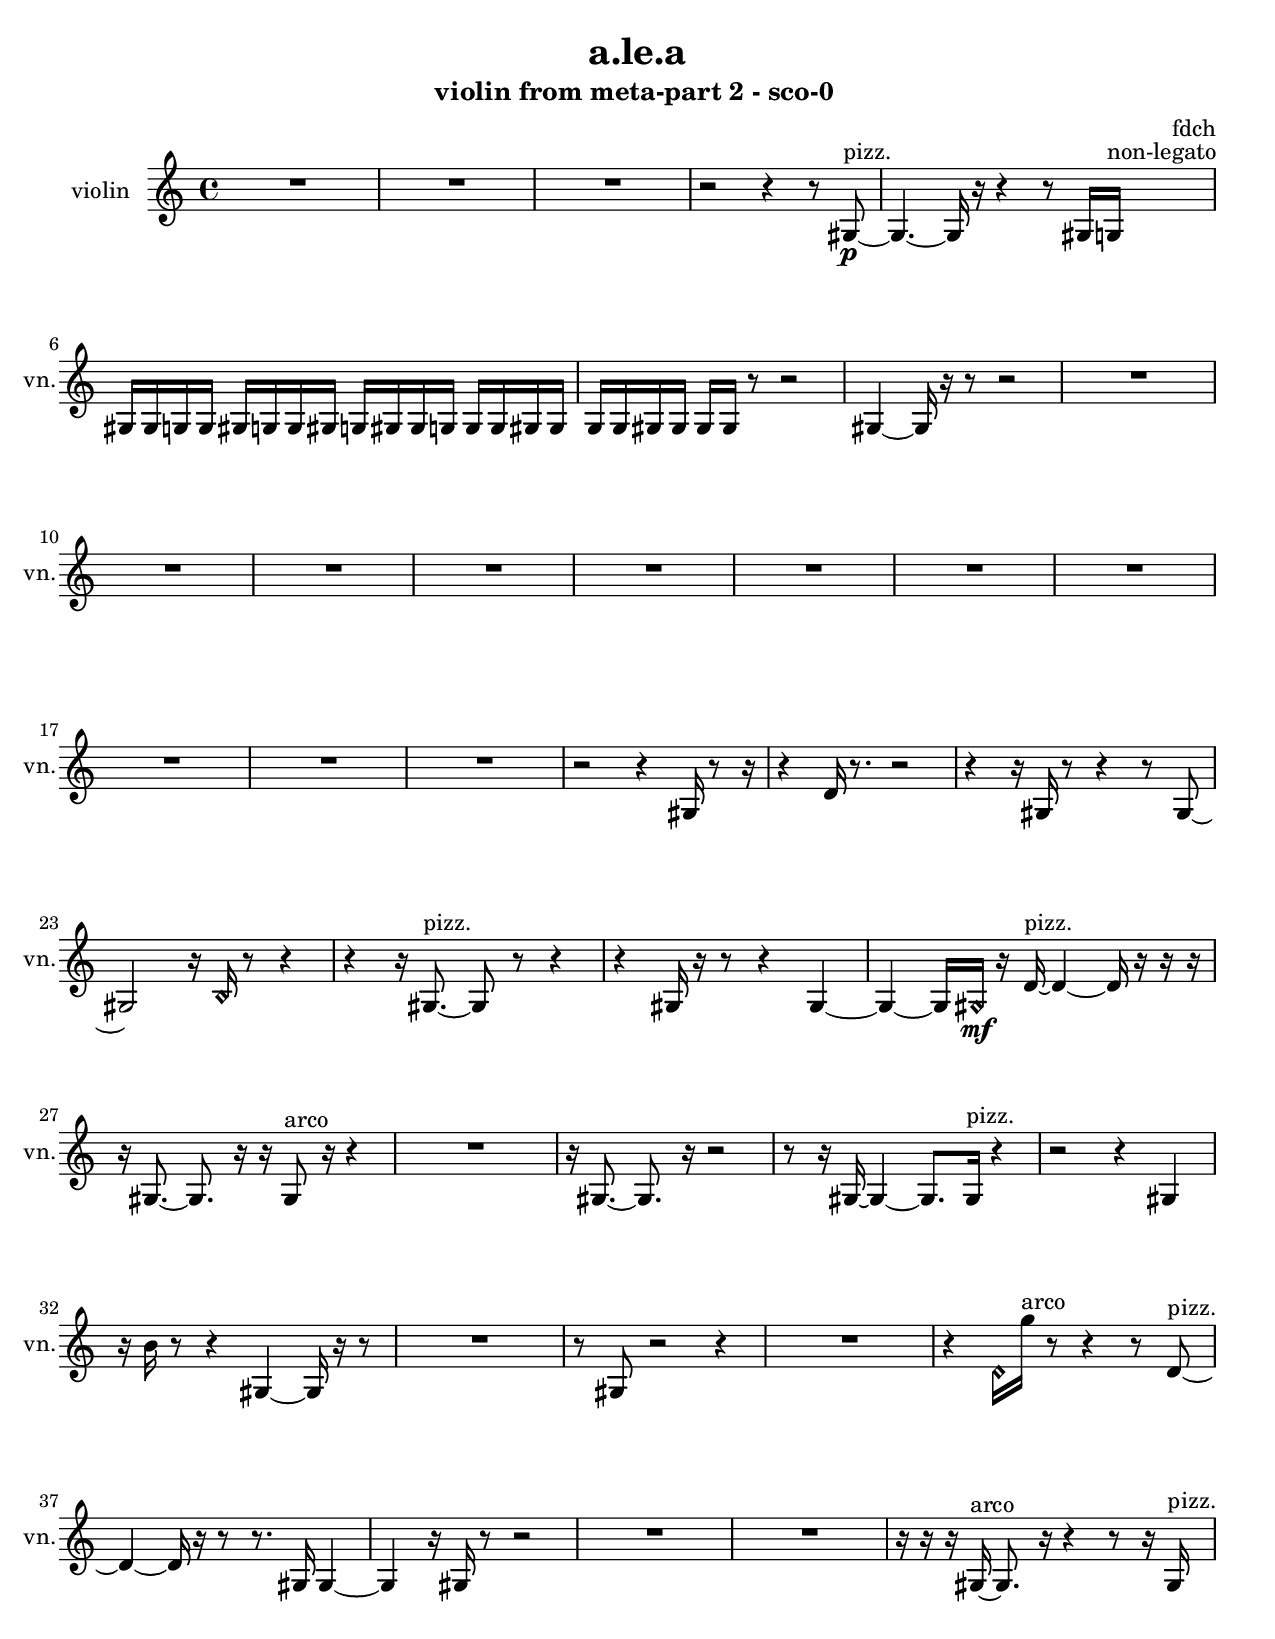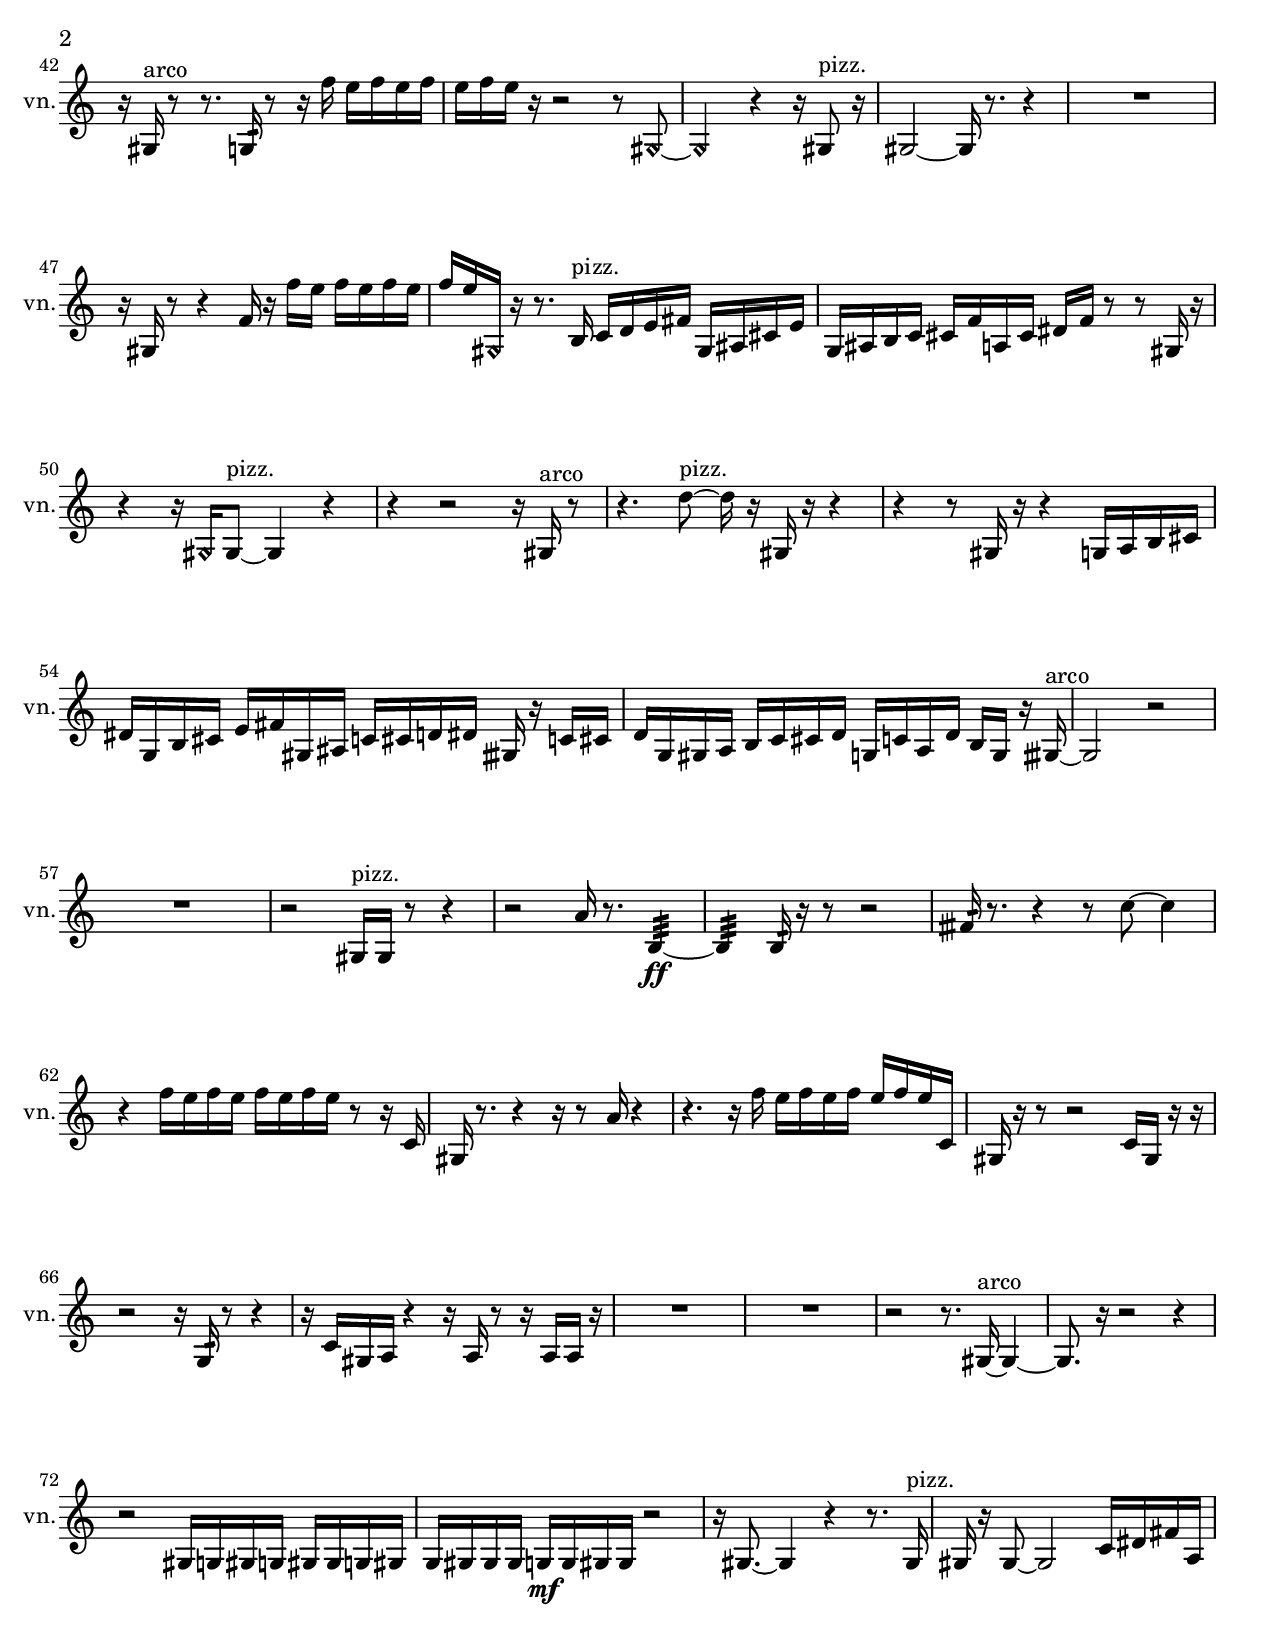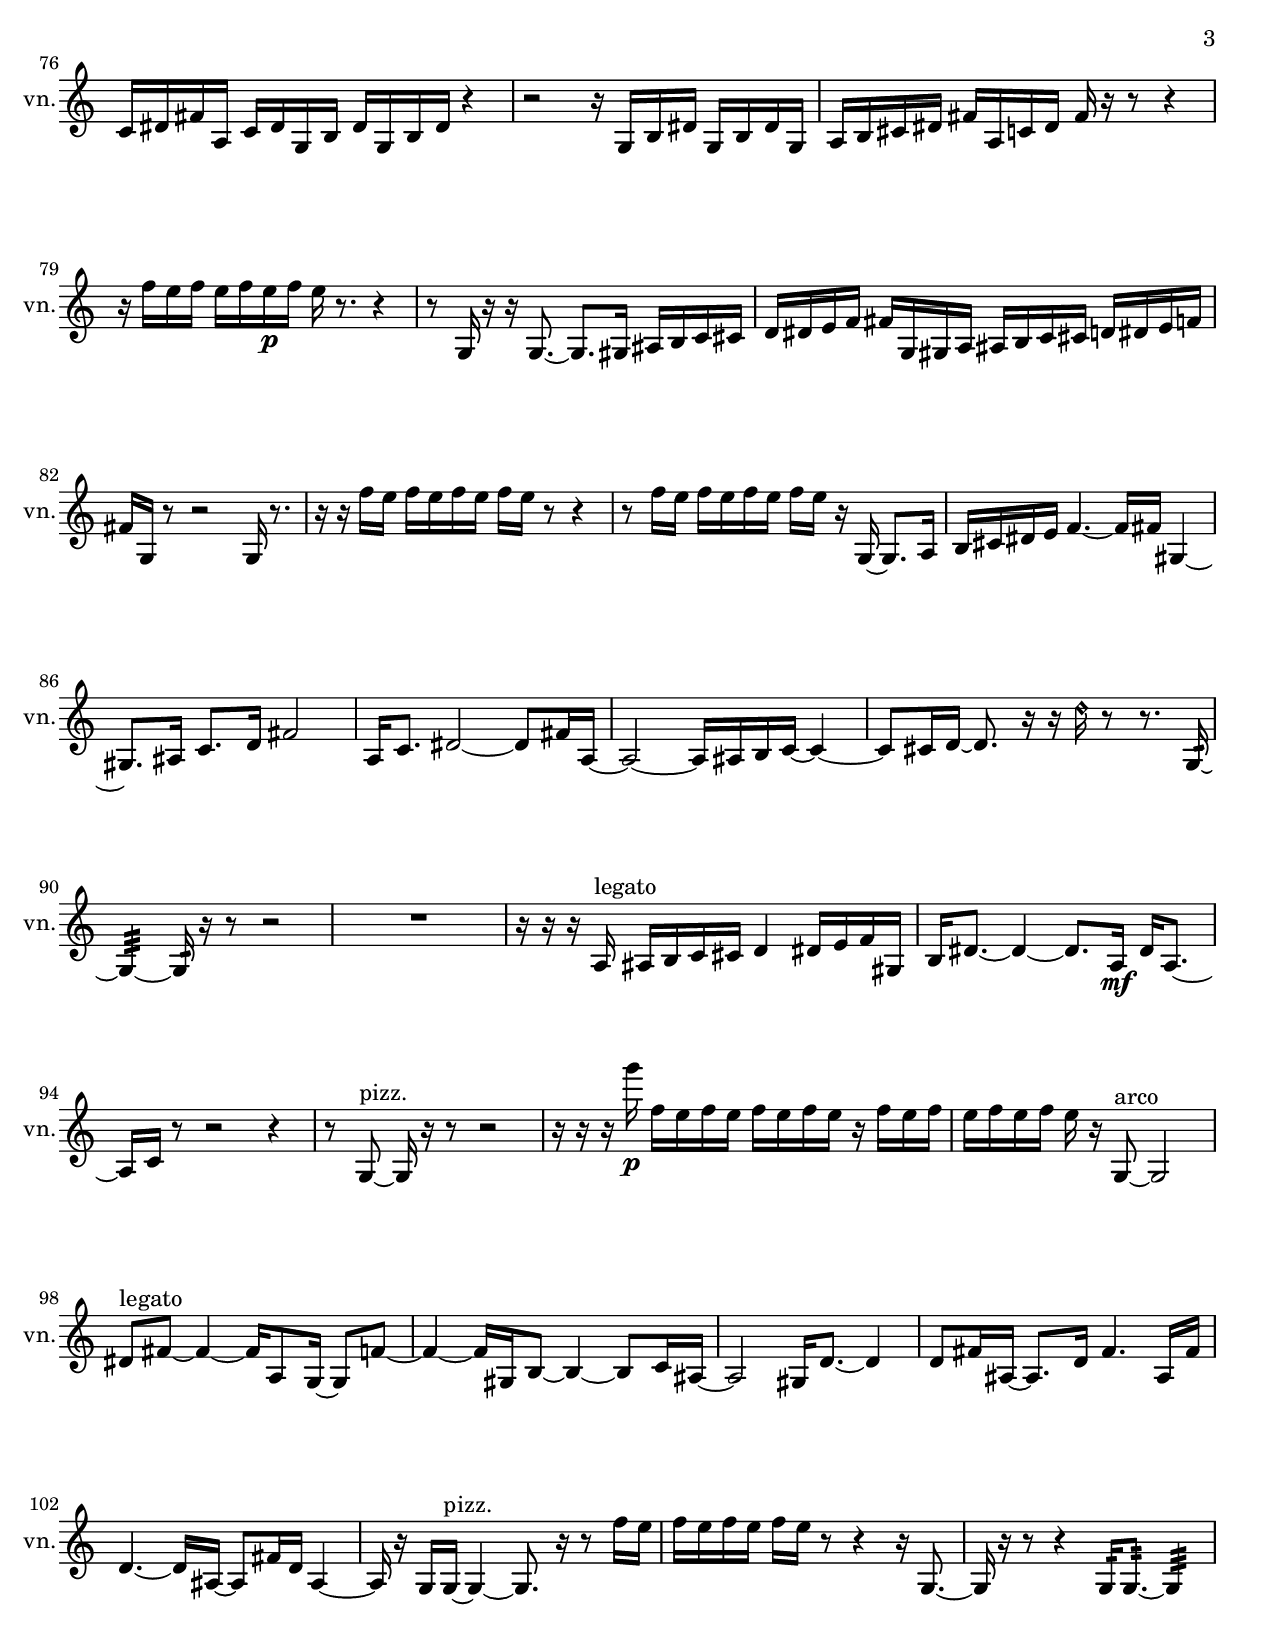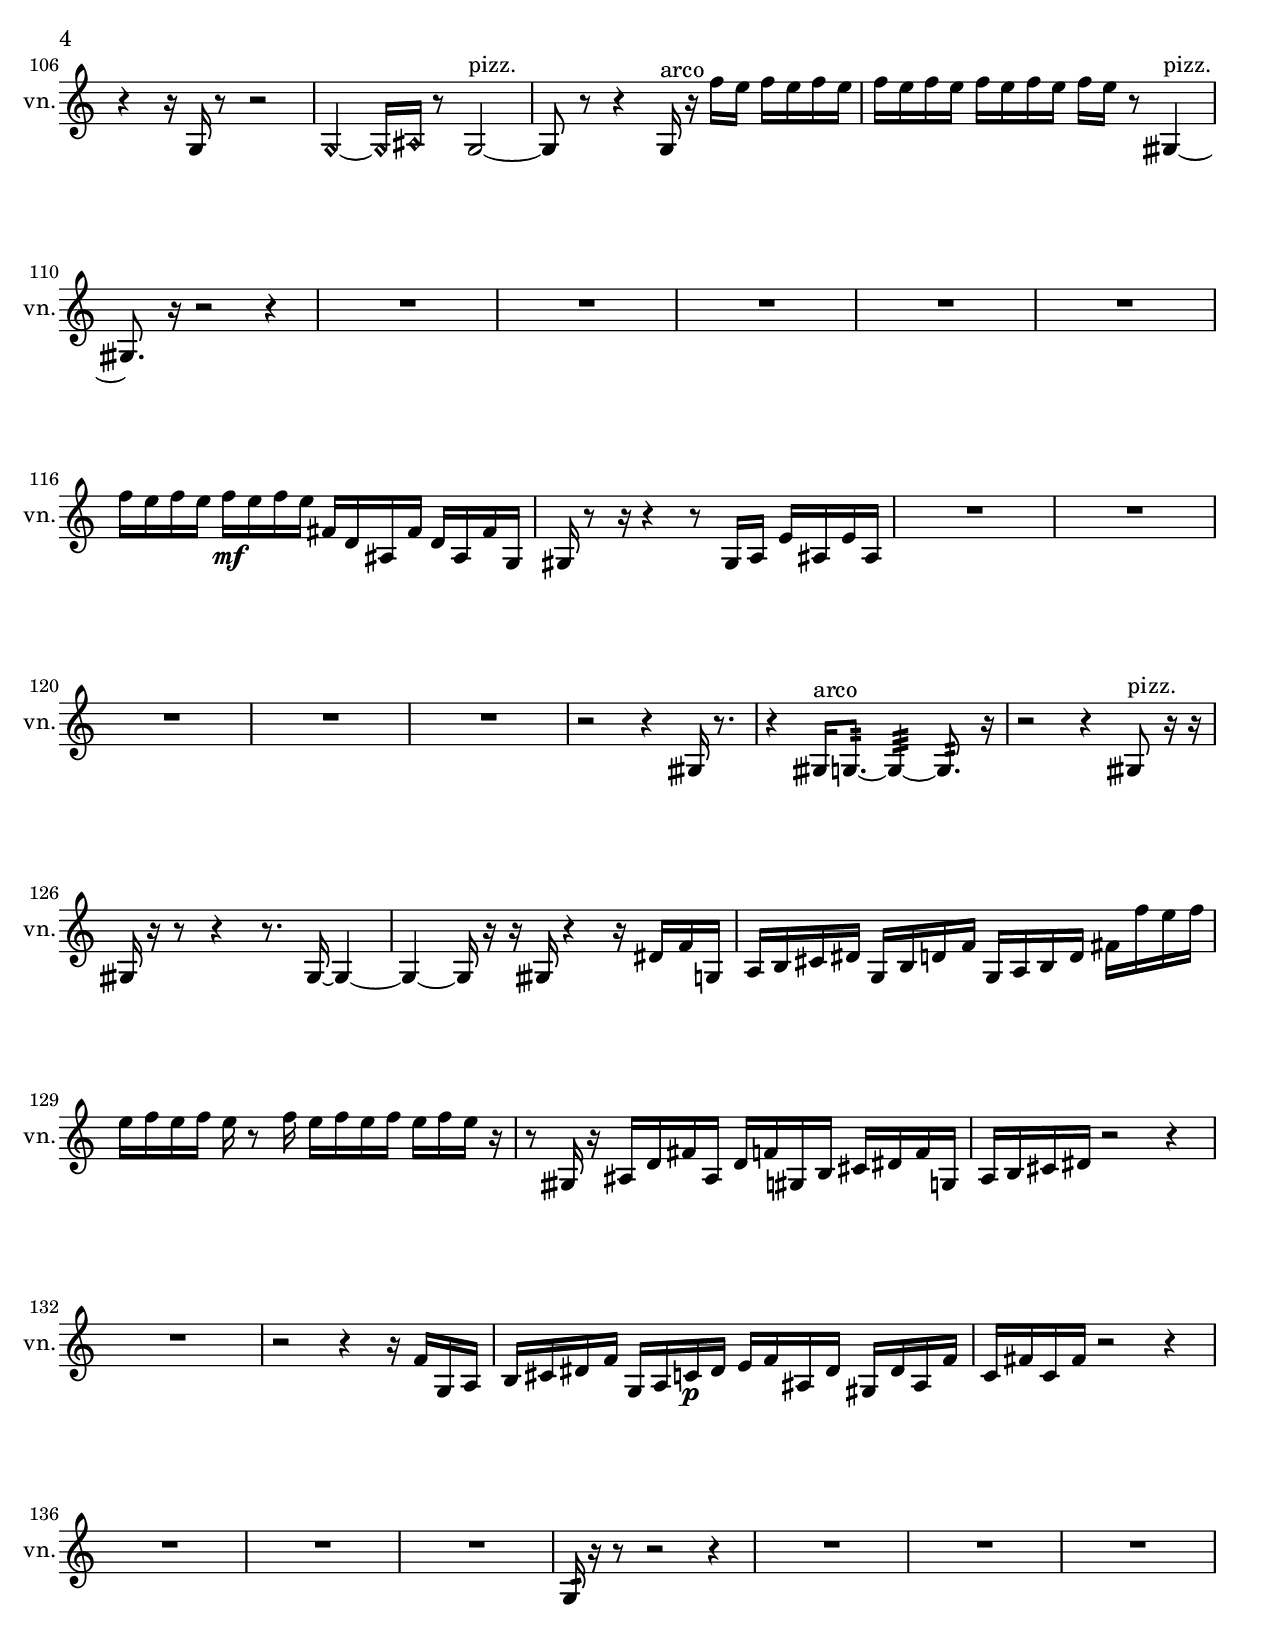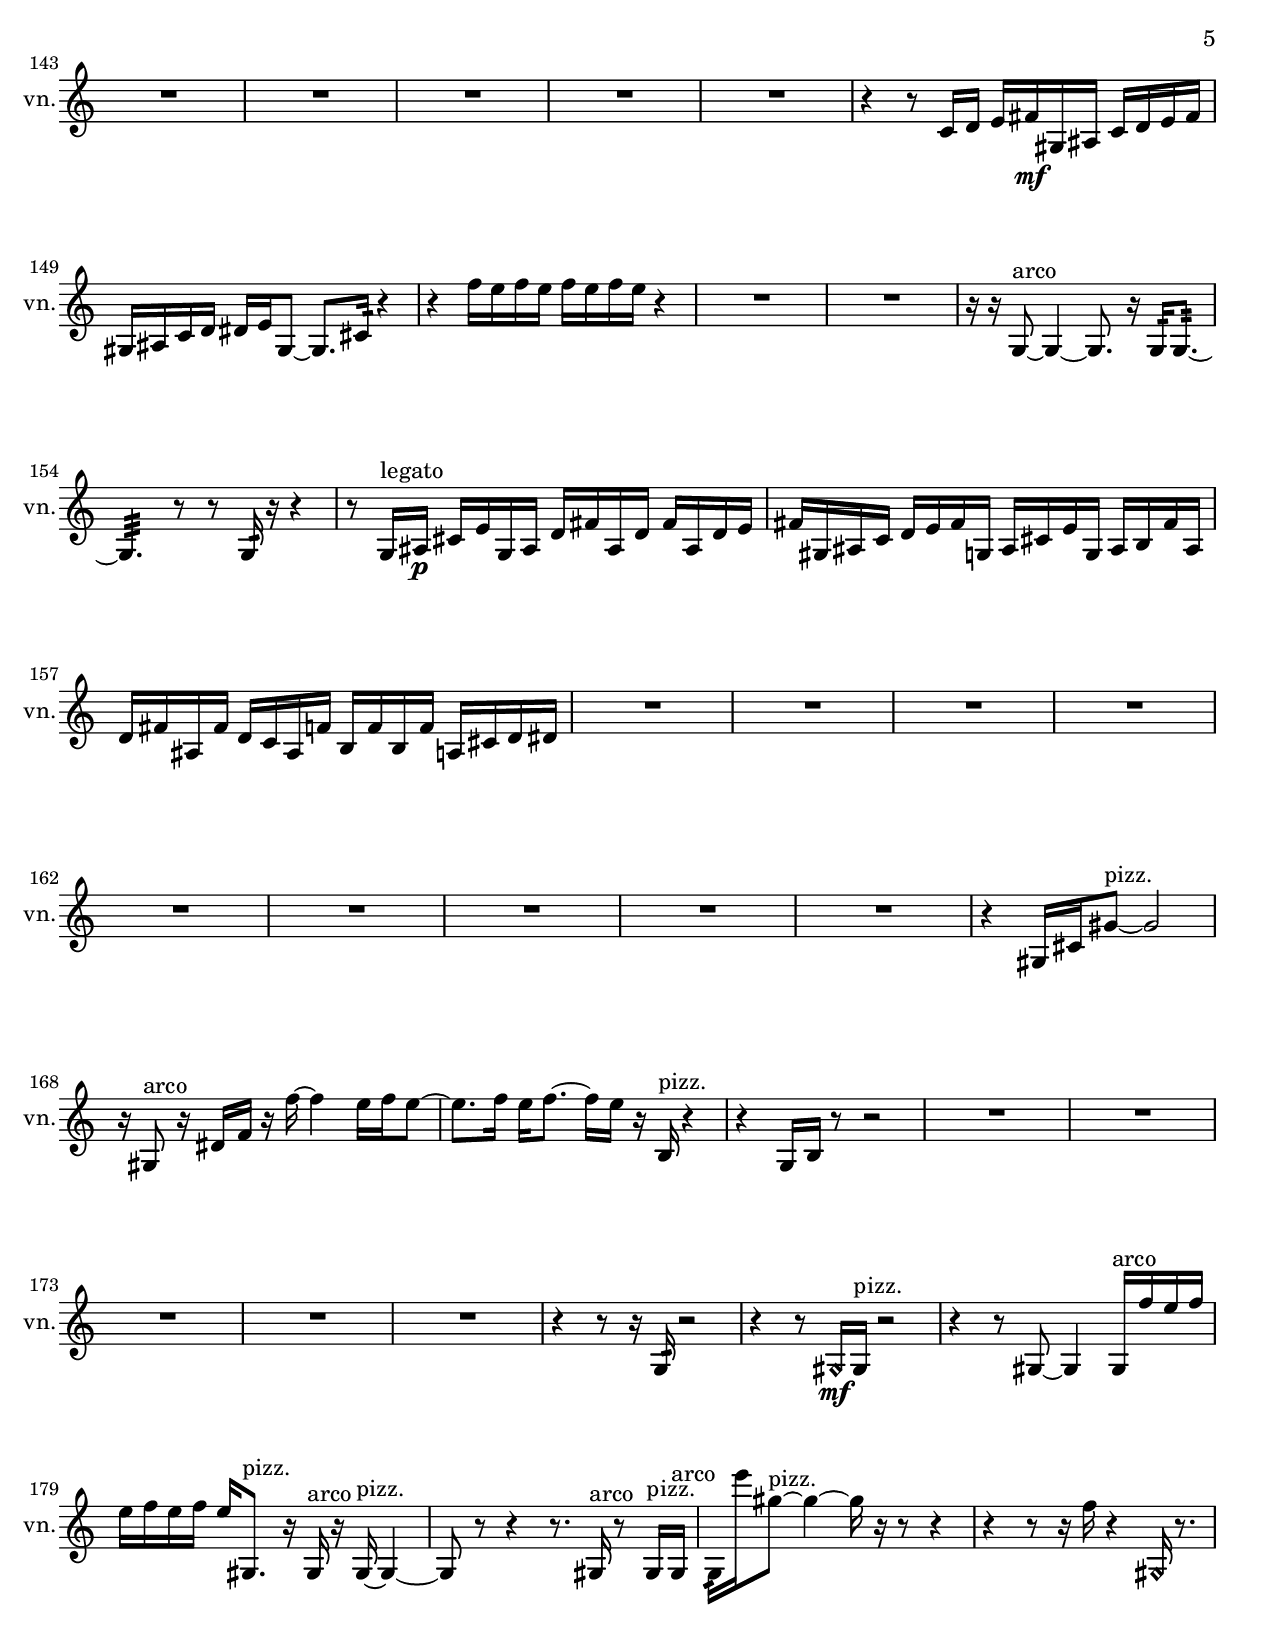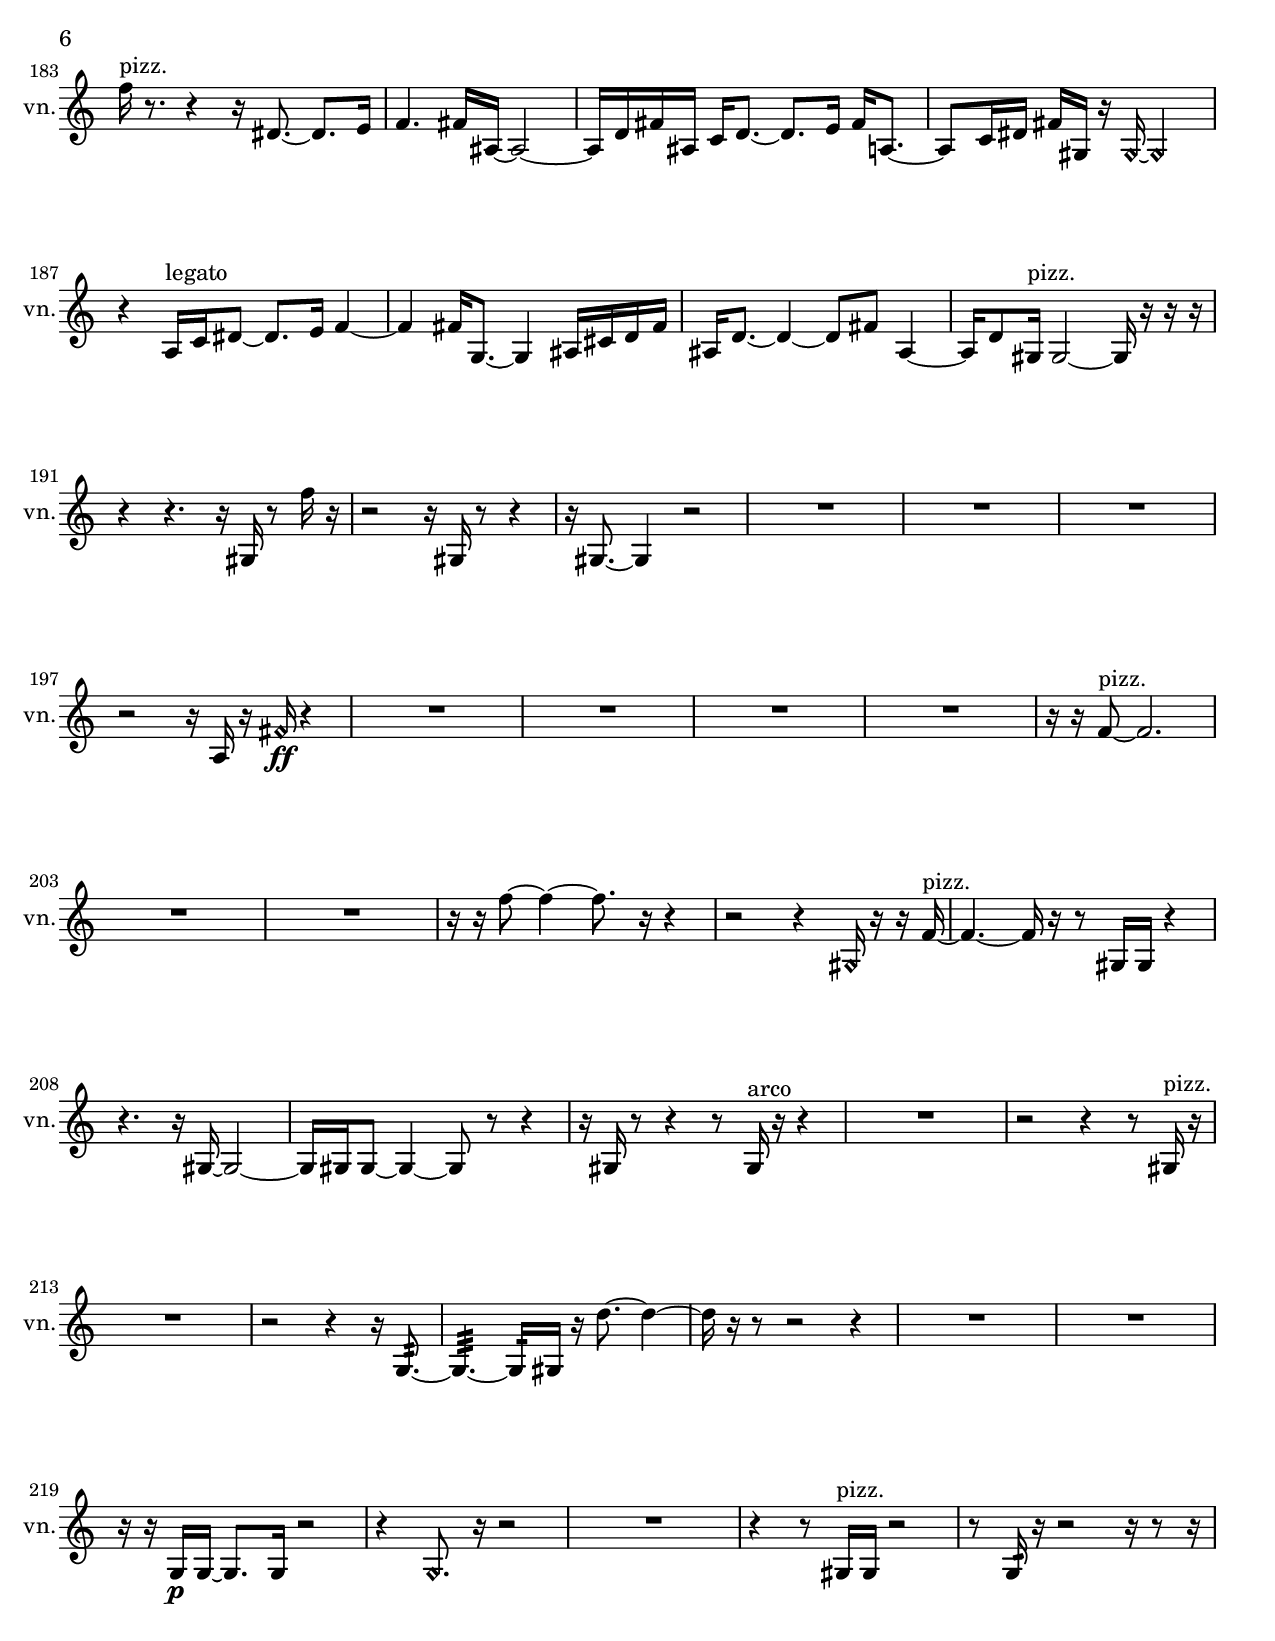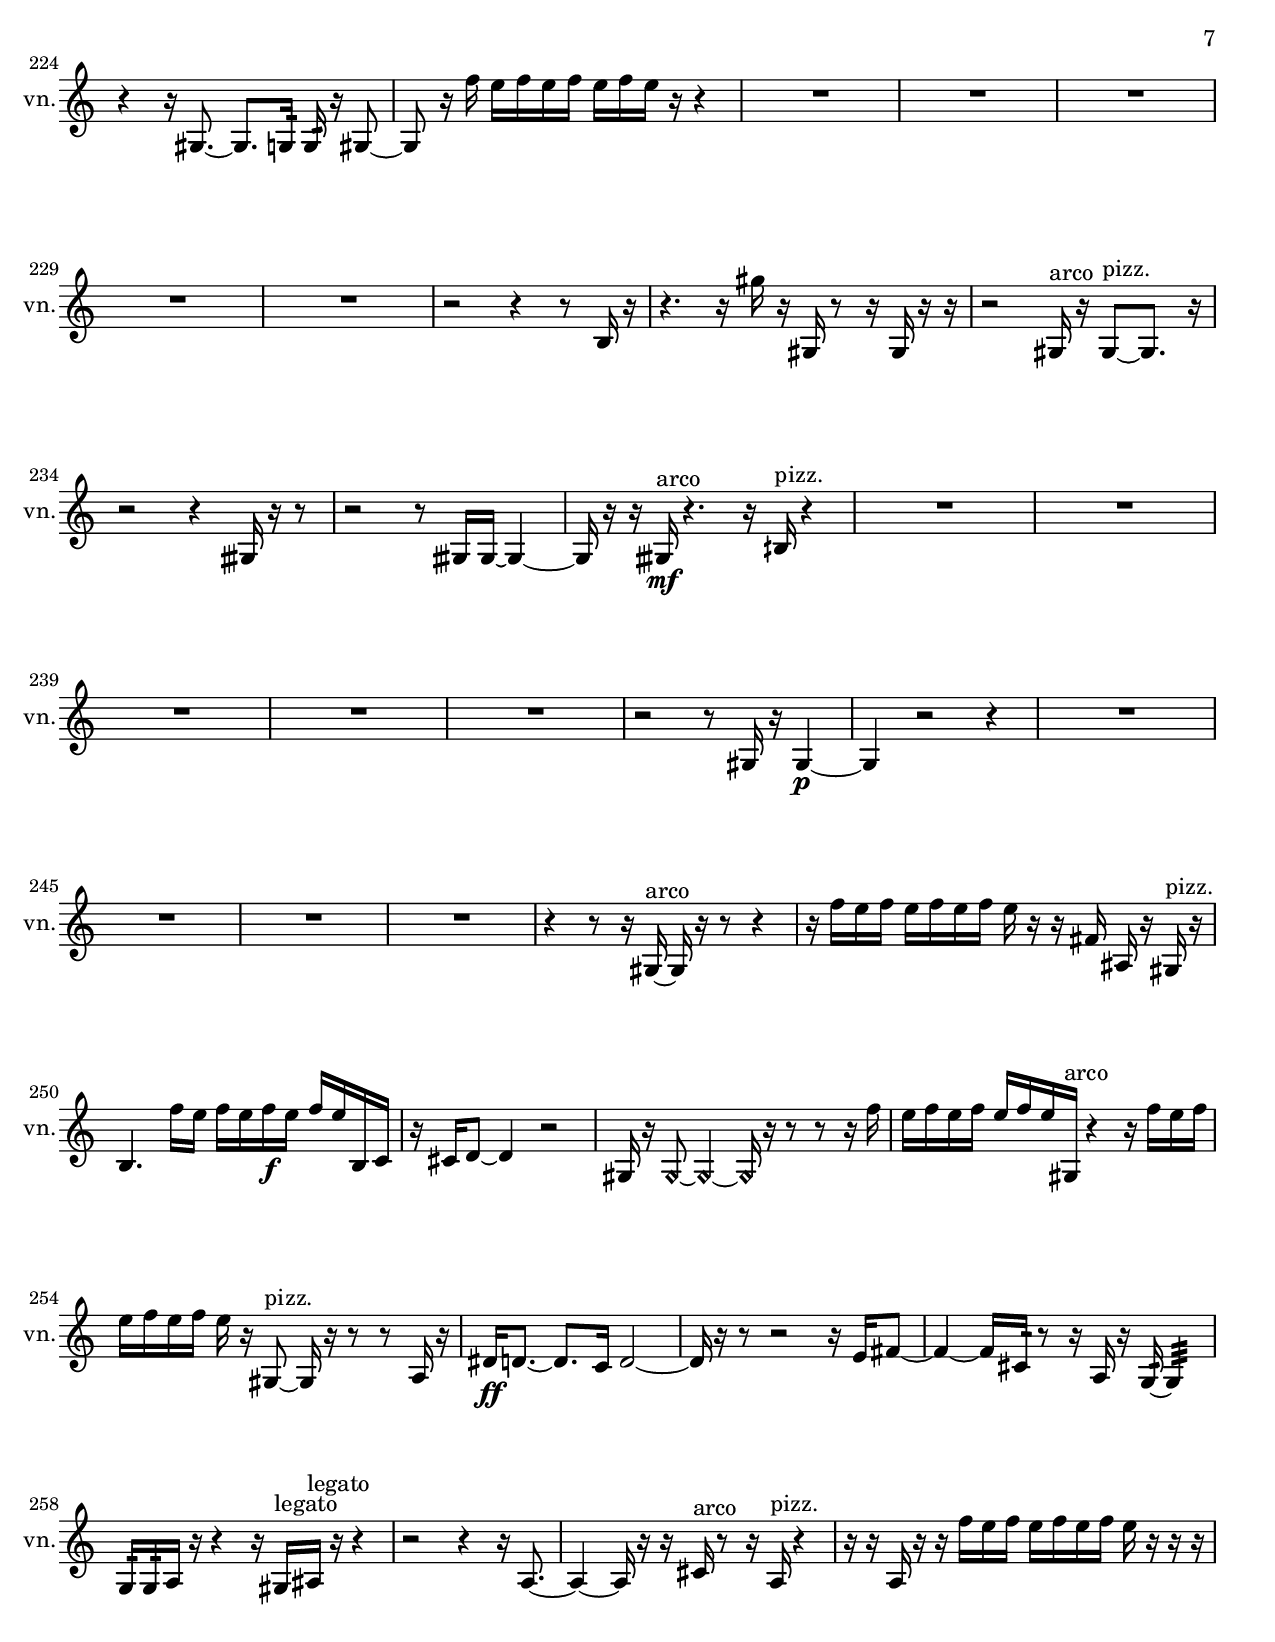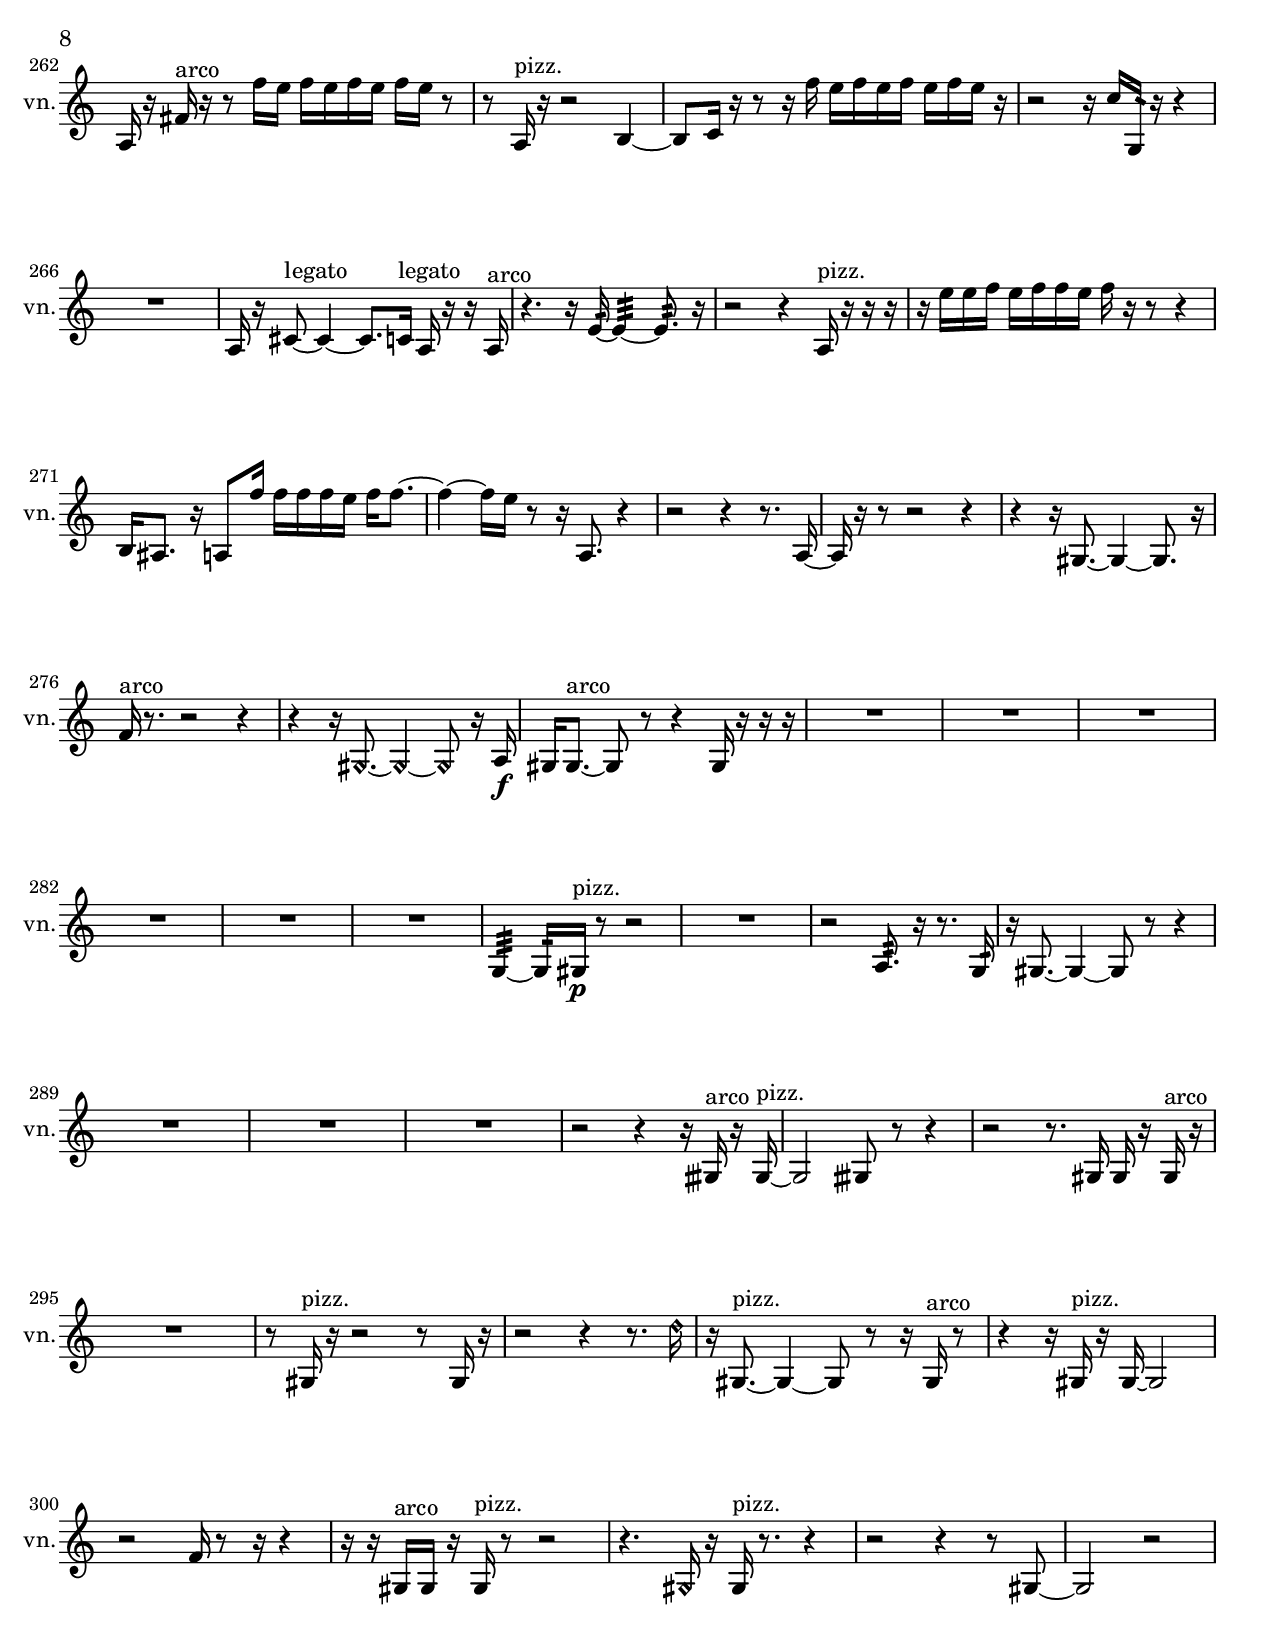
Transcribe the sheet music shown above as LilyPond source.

\version "2.19.56" 

violin_one_part = \relative c' {

  \time 4/4

  \clef treble 
  % ________________________________________bar 1 :
  R1  |
  % ________________________________________bar 2 :
  R1  |
  % ________________________________________bar 3 :
  R1  |
  % ________________________________________bar 4 :
  r2 
  r4 
  r8  gis8~\p^\markup {pizz. }  |
  % ________________________________________bar 5 :
  gis4.~ 
  gis16  r16 
  r4 
  r8  gis16  g16^\markup {non-legato }  |
  % ________________________________________bar 6 :
  gis16  gis16  g16  g16 
  gis16  g16  g16  gis16 
  g16  gis16  gis16  g16 
  g16  g16  gis16  gis16  |
  % ________________________________________bar 7 :
  g16  g16  gis16  gis16 
  gis16  gis16  r8 
  r2  |
  % ________________________________________bar 8 :
  gis4~ 
  gis16  r16  r8 
  r2  |
  % ________________________________________bar 9 :
  R1  |
  % ________________________________________bar 10 :
  R1  |
  % ________________________________________bar 11 :
  R1  |
  % ________________________________________bar 12 :
  R1  |
  % ________________________________________bar 13 :
  R1  |
  % ________________________________________bar 14 :
  R1  |
  % ________________________________________bar 15 :
  R1  |
  % ________________________________________bar 16 :
  R1  |
  % ________________________________________bar 17 :
  R1  |
  % ________________________________________bar 18 :
  R1  |
  % ________________________________________bar 19 :
  R1  |
  % ________________________________________bar 20 :
  r2 
  r4 
  gis16  r8  r16  |
  % ________________________________________bar 21 :
  r4 
  d'16  r8. 
  r2  |
  % ________________________________________bar 22 :
  r4 
  r16  gis,16  r8 
  r4 
  r8  gis8~  |
  % ________________________________________bar 23 :
  gis2 
  r16  \once \override NoteHead.style = #'harmonic b16  r8 
  r4  |
  % ________________________________________bar 24 :
  r4 
  r16  gis8.~^\markup {pizz. } 
  gis8  r8 
  r4  |
  % ________________________________________bar 25 :
  r4 
  gis16  r16  r8 
  r4 
  gis4~  |
  % ________________________________________bar 26 :
  gis4~ 
  gis16  \once \override NoteHead.style = #'harmonic gis16\mf  r16  d'16~^\markup {pizz. } 
  d4~ 
  d16  r16  r16  r16  |
  % ________________________________________bar 27 :
  r16  gis,8.~ 
  gis8.  r16 
  r16  gis8^\markup {arco }  r16 
  r4  |
  % ________________________________________bar 28 :
  R1  |
  % ________________________________________bar 29 :
  r16  gis8.~ 
  gis8.  r16 
  r2  |
  % ________________________________________bar 30 :
  r8  r16  gis16~ 
  gis4~ 
  gis8.  gis16^\markup {pizz. } 
  r4  |
  % ________________________________________bar 31 :
  r2 
  r4 
  gis4  |
  % ________________________________________bar 32 :
  r16  b'16  r8 
  r4 
  gis,4~ 
  gis16  r16  r8  |
  % ________________________________________bar 33 :
  R1  |
  % ________________________________________bar 34 :
  r8  gis8 
  r2 
  r4  |
  % ________________________________________bar 35 :
  R1  |
  % ________________________________________bar 36 :
  r4 
  \once \override NoteHead.style = #'harmonic d'16  g'16^\markup {arco }  r8 
  r4 
  r8  d,8~^\markup {pizz. }  |
  % ________________________________________bar 37 :
  d4~ 
  d16  r16  r8 
  r8.  gis,16 
  gis4~  |
  % ________________________________________bar 38 :
  gis4 
  r16  gis16  r8 
  r2  |
  % ________________________________________bar 39 :
  R1  |
  % ________________________________________bar 40 :
  R1  |
  % ________________________________________bar 41 :
  r16  r16  r16  gis16~^\markup {arco } 
  gis8.  r16 
  r4 
  r8  r16  gis16^\markup {pizz. }  |
  % ________________________________________bar 42 :
  r16  gis16^\markup {arco }  r8 
  r8.  g16:32 
  r8  r16  f''16 
  e16  f16  e16  f16  |
  % ________________________________________bar 43 :
  e16  f16  e16  r16 
  r2 
  r8  \once \override NoteHead.style = #'harmonic gis,,8~  |
  % ________________________________________bar 44 :
  \once \override NoteHead.style = #'harmonic gis2 
  r4 
  r16  gis8^\markup {pizz. }  r16  |
  % ________________________________________bar 45 :
  gis2~ 
  gis16  r8. 
  r4  |
  % ________________________________________bar 46 :
  R1  |
  % ________________________________________bar 47 :
  r16  gis16  r8 
  r4 
  f'16  r16  f'16  e16 
  f16  e16  f16  e16  |
  % ________________________________________bar 48 :
  f16  e16  \once \override NoteHead.style = #'harmonic gis,,16  r16 
  r8.  b16^\markup {pizz. } 
  c16  d16  e16  fis16 
  gis,16  ais16  cis16  e16  |
  % ________________________________________bar 49 :
  g,16  ais16  b16  c16 
  cis16  f16  a,16  cis16 
  dis16  f16  r8 
  r8  gis,16  r16  |
  % ________________________________________bar 50 :
  r4 
  r16  \once \override NoteHead.style = #'harmonic gis16  gis8~^\markup {pizz. } 
  gis4 
  r4  |
  % ________________________________________bar 51 :
  r4 
  r2 
  r16  gis16^\markup {arco }  r8  |
  % ________________________________________bar 52 :
  r4. 
  d''8~^\markup {pizz. } 
  d16  r16  gis,,16  r16 
  r4  |
  % ________________________________________bar 53 :
  r4 
  r8  gis16  r16 
  r4 
  g16  a16  b16  cis16  |
  % ________________________________________bar 54 :
  dis16  g,16  b16  cis16 
  e16  fis16  gis,16  ais16 
  c16  cis16  d16  dis16 
  gisih,16  r16  c16  cis16  |
  % ________________________________________bar 55 :
  d16  g,16  gis16  a16 
  b16  c16  cis16  d16 
  g,16  c16  a16  d16 
  b16  g16  r16  gisih16~^\markup {arco }  |
  % ________________________________________bar 56 :
  gisih2 
  r2  |
  % ________________________________________bar 57 :
  R1  |
  % ________________________________________bar 58 :
  r2 
  gis16^\markup {pizz. }  gis16  r8 
  r4  |
  % ________________________________________bar 59 :
  r2 
  a'16  r8. 
  b,4:32~\ff  |
  % ________________________________________bar 60 :
  b4:32 
  b16:32  r16  r8 
  r2  |
  % ________________________________________bar 61 :
  fisih'16:32  r8. 
  r4 
  r8  c'8~ 
  c4  |
  % ________________________________________bar 62 :
  r4 
  f16  e16  f16  e16 
  f16  e16  f16  e16 
  r8  r16  c,16  |
  % ________________________________________bar 63 :
  gis16  r8. 
  r4 
  r16  r8  a'16 
  r4  |
  % ________________________________________bar 64 :
  r4. 
  r16  f'16 
  e16  f16  e16  f16 
  e16  f16  e16  c,16  |
  % ________________________________________bar 65 :
  gis16  r16  r8 
  r2 
  c16  gis16  r16  r16  |
  % ________________________________________bar 66 :
  r2 
  r16  g16:32  r8 
  r4  |
  % ________________________________________bar 67 :
  r16  c16  gis16  a16 
  r4 
  r16  a16  r8 
  r16  a16  a16  r16  |
  % ________________________________________bar 68 :
  R1  |
  % ________________________________________bar 69 :
  R1  |
  % ________________________________________bar 70 :
  r2 
  r8.  gis16~^\markup {arco } 
  gis4~  |
  % ________________________________________bar 71 :
  gis8.  r16 
  r2 
  r4  |
  % ________________________________________bar 72 :
  r2 
  gis16  g16  gis16  g16 
  gis16  gis16  g16  gis16  |
  % ________________________________________bar 73 :
  g16  gis16  gis16  gis16 
  g16\mf  g16  gis16  gis16 
  r2  |
  % ________________________________________bar 74 :
  r16  gis8.~ 
  gis4 
  r4 
  r8.  gis16^\markup {pizz. }  |
  % ________________________________________bar 75 :
  gis16  r16  gis8~ 
  gis2 
  c16  dis16  fis16  a,16  |
  % ________________________________________bar 76 :
  c16  dis16  fis16  a,16 
  c16  dis16  g,16  b16 
  dis16  g,16  b16  dis16 
  r4  |
  % ________________________________________bar 77 :
  r2 
  r16  g,16  b16  dis16 
  g,16  b16  dis16  g,16  |
  % ________________________________________bar 78 :
  a16  b16  cis16  dis16 
  fis16  a,16  c16  dis16 
  fis16  r16  r8 
  r4  |
  % ________________________________________bar 79 :
  r16  f'16  e16  f16 
  e16  f16  e16\p  f16 
  e16  r8. 
  r4  |
  % ________________________________________bar 80 :
  r8  g,,16  r16 
  r16  g8.~ 
  g8.  gis16 
  ais16  b16  c16  cis16  |
  % ________________________________________bar 81 :
  d16  dis16  e16  f16 
  fis16  g,16  gis16  a16 
  ais16  b16  c16  cis16 
  d16  dis16  e16  f16  |
  % ________________________________________bar 82 :
  fis16  g,16  r8 
  r2 
  g16  r8.  |
  % ________________________________________bar 83 :
  r16  r16  f''16  e16 
  f16  e16  f16  e16 
  f16  e16  r8 
  r4  |
  % ________________________________________bar 84 :
  r8  f16  e16 
  f16  e16  f16  e16 
  f16  e16  r16  g,,16~ 
  g8.  a16  |
  % ________________________________________bar 85 :
  b16  cis16  dis16  e16 
  f4.~ 
  f16  fis16 
  gis,4~  |
  % ________________________________________bar 86 :
  gis8.  ais16 
  c8.  d16 
  fis2  |
  % ________________________________________bar 87 :
  a,16  c8. 
  dis2~ 
  dis8  fis16  a,16~  |
  % ________________________________________bar 88 :
  a2~ 
  a16  ais16  b16  c16~ 
  c4~  |
  % ________________________________________bar 89 :
  c8  cis16  d16~ 
  d8.  r16 
  r16  \once \override NoteHead.style = #'harmonic d'16  r8 
  r8.  g,,16:32~  |
  % ________________________________________bar 90 :
  g4:32~ 
  g16:32  r16  r8 
  r2  |
  % ________________________________________bar 91 :
  R1  |
  % ________________________________________bar 92 :
  r16  r16  r16  a16^\markup {legato } 
  ais16  b16  c16  cis16 
  d4 
  dis16  e16  f16  gis,16  |
  % ________________________________________bar 93 :
  b16  dis8.~ 
  dis4~ 
  dis8.  a16\mf 
  dis16  a8.~  |
  % ________________________________________bar 94 :
  a16  c16  r8 
  r2 
  r4  |
  % ________________________________________bar 95 :
  r8  g8~^\markup {pizz. } 
  g16  r16  r8 
  r2  |
  % ________________________________________bar 96 :
  r16  r16  r16  g'''16\p 
  f,16  e16  f16  e16 
  f16  e16  f16  e16 
  r16  f16  e16  f16  |
  % ________________________________________bar 97 :
  e16  f16  e16  f16 
  e16  r16  g,,8~^\markup {arco } 
  g2  |
  % ________________________________________bar 98 :
  dis'8^\markup {legato }  fis8~ 
  fis4~ 
  fis16  a,8  g16~ 
  g8  f'8~  |
  % ________________________________________bar 99 :
  f4~ 
  f16  gis,16  b8~ 
  b4~ 
  b8  c16  ais16~  |
  % ________________________________________bar 100 :
  ais2 
  gis16  d'8.~ 
  d4  |
  % ________________________________________bar 101 :
  d8  fis16  ais,16~ 
  ais8.  d16 
  fis4. 
  ais,16  fis'16  |
  % ________________________________________bar 102 :
  d4.~ 
  d16  ais16~ 
  ais8  fis'16  d16 
  ais4~  |
  % ________________________________________bar 103 :
  ais16  r16  g16  g16~^\markup {pizz. } 
  g4~ 
  g8.  r16 
  r8  f''16  e16  |
  % ________________________________________bar 104 :
  f16  e16  f16  e16 
  f16  e16  r8 
  r4 
  r16  g,,8.~  |
  % ________________________________________bar 105 :
  g16  r16  r8 
  r4 
  g16:32  g8.:32~ 
  g4:32  |
  % ________________________________________bar 106 :
  r4 
  r16  g16  r8 
  r2  |
  % ________________________________________bar 107 :
  \once \override NoteHead.style = #'harmonic g4~ 
  \once \override NoteHead.style = #'harmonic g16  \once \override NoteHead.style = #'harmonic ais16  r8 
  g2~^\markup {pizz. }  |
  % ________________________________________bar 108 :
  g8  r8 
  r4 
  g16^\markup {arco }  r16  f''16  e16 
  f16  e16  f16  e16  |
  % ________________________________________bar 109 :
  f16  e16  f16  e16 
  f16  e16  f16  e16 
  f16  e16  r8 
  gisih,,4~^\markup {pizz. }  |
  % ________________________________________bar 110 :
  gisih8.  r16 
  r2 
  r4  |
  % ________________________________________bar 111 :
  R1  |
  % ________________________________________bar 112 :
  R1  |
  % ________________________________________bar 113 :
  R1  |
  % ________________________________________bar 114 :
  R1  |
  % ________________________________________bar 115 :
  R1  |
  % ________________________________________bar 116 :
  f''16  e16  f16  e16 
  f16\mf  e16  f16  e16 
  fis,16  d16  ais16  fis'16 
  d16  ais16  fis'16  g,16  |
  % ________________________________________bar 117 :
  gis16  r8  r16 
  r4 
  r8  gis16  a16 
  e'16  ais,16  e'16  ais,16  |
  % ________________________________________bar 118 :
  R1 |
  % ________________________________________bar 2 :
  R1  |
  % ________________________________________bar 3 :
  R1  |
  % ________________________________________bar 4 :
  R1  |
  % ________________________________________bar 5 :
  R1  |
  % ________________________________________bar 6 :
  r2 
  r4 
  gisih16  r8.  |
  % ________________________________________bar 7 :
  r4 
  gisih16^\markup {arco }  g8.:32~ 
  g4:32~ 
  g8.:32  r16  |
  % ________________________________________bar 8 :
  r2 
  r4 
  gisih8^\markup {pizz. }  r16  r16  |
  % ________________________________________bar 9 :
  gisih16  r16  r8 
  r4 
  r8.  gisih16~ 
  gisih4~  |
  % ________________________________________bar 10 :
  gisih4~ 
  gisih16  r16  r16  gisih16 
  r4 
  r16  dis'16  f16  g,16  |
  % ________________________________________bar 11 :
  a16  b16  cis16  dis16 
  g,16  b16  d16  f16 
  g,16  a16  b16  d16 
  fis16  f'16  e16  f16  |
  % ________________________________________bar 12 :
  e16  f16  e16  f16 
  e16  r8  f16 
  e16  f16  e16  f16 
  e16  f16  e16  r16  |
  % ________________________________________bar 13 :
  r8  gisih,,16  r16 
  ais16  d16  fis16  ais,16 
  d16  f16  gis,16  b16 
  cis16  dis16  f16  g,16  |
  % ________________________________________bar 14 :
  a16  b16  cis16  dis16 
  r2 
  r4  |
  % ________________________________________bar 15 :
  R1  |
  % ________________________________________bar 16 :
  r2 
  r4 
  r16  f16  g,16  a16  |
  % ________________________________________bar 17 :
  b16  cis16  dis16  f16 
  g,16  a16  c16\p  dis16 
  e16  f16  ais,16  dis16 
  gis,16  dis'16  ais16  f'16  |
  % ________________________________________bar 18 :
  c16  fis16  c16  fis16 
  r2 
  r4  |
  % ________________________________________bar 19 :
  R1  |
  % ________________________________________bar 20 :
  R1  |
  % ________________________________________bar 21 :
  R1  |
  % ________________________________________bar 22 :
  g,16:32  r16  r8 
  r2 
  r4  |
  % ________________________________________bar 23 :
  R1  |
  % ________________________________________bar 24 :
  R1  |
  % ________________________________________bar 25 :
  R1  |
  % ________________________________________bar 26 :
  R1  |
  % ________________________________________bar 27 :
  R1  |
  % ________________________________________bar 28 :
  R1  |
  % ________________________________________bar 29 :
  R1  |
  % ________________________________________bar 30 :
  R1  |
  % ________________________________________bar 31 :
  r4 
  r8  c16  d16 
  e16  fis16\mf  gis,16  ais16 
  c16  d16  e16  fis16  |
  % ________________________________________bar 32 :
  gis,16  ais16  c16  d16 
  dis16  e16  gis,8~ 
  gis8.  cis16:32 
  r4  |
  % ________________________________________bar 33 :
  r4 
  f'16  e16  f16  e16 
  f16  e16  f16  e16 
  r4  |
  % ________________________________________bar 34 :
  R1  |
  % ________________________________________bar 35 :
  R1  |
  % ________________________________________bar 36 :
  r16  r16  g,,8~^\markup {arco } 
  g4~ 
  g8.  r16 
  g16:32  g8.:32~  |
  % ________________________________________bar 37 :
  g4.:32 
  r8 
  r8  g16:32  r16 
  r4  |
  % ________________________________________bar 38 :
  r8  g16^\markup {legato }  ais16\p 
  cis16  e16  g,16  ais16 
  d16  fis16  ais,16  d16 
  fis16  ais,16  d16  e16  |
  % ________________________________________bar 39 :
  fis16  gis,16  ais16  c16 
  d16  e16  fis16  g,16 
  ais16  cis16  e16  g,16 
  ais16  b16  fis'16  ais,16  |
  % ________________________________________bar 40 :
  d16  fis16  ais,16  fis'16 
  d16  c16  ais16  f'16 
  b,16  f'16  b,16  f'16 
  a,16  cis16  d16  dis16  |
  % ________________________________________bar 41 :
  R1  |
  % ________________________________________bar 42 :
  R1  |
  % ________________________________________bar 43 :
  R1  |
  % ________________________________________bar 44 :
  R1  |
  % ________________________________________bar 45 :
  R1  |
  % ________________________________________bar 46 :
  R1  |
  % ________________________________________bar 47 :
  R1  |
  % ________________________________________bar 48 :
  R1  |
  % ________________________________________bar 49 :
  R1  |
  % ________________________________________bar 50 :
  r4 
  gis,16  cis16  gis'8~^\markup {pizz. } 
  gis2  |
  % ________________________________________bar 51 :
  r16  gis,8^\markup {arco }  r16 
  dis'16  f16  r16  f'16~ 
  f4 
  e16  f16  e8~  |
  % ________________________________________bar 52 :
  e8.  f16 
  e16  f8.~ 
  f16  e16  r16  b,16^\markup {pizz. } 
  r4  |
  % ________________________________________bar 53 :
  r4 
  g16  b16  r8 
  r2  |
  % ________________________________________bar 54 :
  R1  |
  % ________________________________________bar 55 :
  R1  |
  % ________________________________________bar 56 :
  R1  |
  % ________________________________________bar 57 :
  R1  |
  % ________________________________________bar 58 :
  R1  |
  % ________________________________________bar 59 :
  r4 
  r8  r16  g16:32 
  r2  |
  % ________________________________________bar 60 :
  r4 
  r8  \once \override NoteHead.style = #'harmonic gis16\mf  gis16^\markup {pizz. } 
  r2  |
  % ________________________________________bar 61 :
  r4 
  r8  gis8~ 
  gis4 
  gis16^\markup {arco }  f''16  e16  f16  |
  % ________________________________________bar 62 :
  e16  f16  e16  f16 
  e16  gis,,8.^\markup {pizz. } 
  r16  gis16^\markup {arco }  r16  gis16~^\markup {pizz. } 
  gis4~  |
  % ________________________________________bar 63 :
  gis8  r8 
  r4 
  r8.  gis16^\markup {arco } 
  r8  gis16^\markup {pizz. }  gis16^\markup {arco }  |
  % ________________________________________bar 64 :
  g16:32  e'''16  gis,8~^\markup {pizz. } 
  gis4~ 
  gis16  r16  r8 
  r4  |
  % ________________________________________bar 65 :
  r4 
  r8  r16  f16 
  r4 
  \once \override NoteHead.style = #'harmonic gis,,16  r8.  |
  % ________________________________________bar 66 :
  f''16^\markup {pizz. }  r8. 
  r4 
  r16  dis,8.~ 
  dis8.  e16  |
  % ________________________________________bar 67 :
  f4. 
  fis16  ais,16~ 
  ais2~  |
  % ________________________________________bar 68 :
  ais16  d16  fis16  ais,16 
  c16  d8.~ 
  d8.  e16 
  fis16  a,8.~  |
  % ________________________________________bar 69 :
  a8  c16  dis16 
  fis16  gis,16  r16  \once \override NoteHead.style = #'harmonic gis16~ 
  \once \override NoteHead.style = #'harmonic gis2  |
  % ________________________________________bar 70 :
  r4 
  a16^\markup {legato }  c16  dis8~ 
  dis8.  e16 
  f4~  |
  % ________________________________________bar 71 :
  f4 
  fis16  g,8.~ 
  g4 
  ais16  cis16  d16  fis16  |
  % ________________________________________bar 72 :
  ais,16  d8.~ 
  d4~ 
  d8  fis8 
  ais,4~  |
  % ________________________________________bar 73 :
  ais16  d8  gis,16^\markup {pizz. } 
  gis2~ 
  gis16  r16  r16  r16  |
  % ________________________________________bar 74 :
  r4 
  r4. 
  r16  gis16 
  r8  f''16  r16  |
  % ________________________________________bar 75 :
  r2 
  r16  gis,,16  r8 
  r4  |
  % ________________________________________bar 76 :
  r16  gis8.~ 
  gis4 
  r2  |
  % ________________________________________bar 77 :
  R1  |
  % ________________________________________bar 78 :
  R1  |
  % ________________________________________bar 79 :
  R1  |
  % ________________________________________bar 80 :
  r2 
  r16  a16  r16  \once \override NoteHead.style = #'harmonic fis'16\ff 
  r4  |
  % ________________________________________bar 81 :
  R1  |
  % ________________________________________bar 82 :
  R1  |
  % ________________________________________bar 83 :
  R1  |
  % ________________________________________bar 84 :
  R1  |
  % ________________________________________bar 85 :
  r16  r16  f8~^\markup {pizz. } 
  f2.  |
  % ________________________________________bar 2 :
  R1  |
  % ________________________________________bar 3 :
  R1  |
  % ________________________________________bar 4 :
  r16  r16  f'8~ 
  f4~ 
  f8.  r16 
  r4  |
  % ________________________________________bar 5 :
  r2 
  r4 
  \once \override NoteHead.style = #'harmonic gis,,16  r16  r16  f'16~^\markup {pizz. }  |
  % ________________________________________bar 6 :
  f4.~ 
  f16  r16 
  r8  gis,16  gis16 
  r4  |
  % ________________________________________bar 7 :
  r4. 
  r16  gis16~ 
  gis2~  |
  % ________________________________________bar 8 :
  gis16  gis16  gis8~ 
  gis4~ 
  gis8  r8 
  r4  |
  % ________________________________________bar 9 :
  r16  gis16  r8 
  r4 
  r8  gis16^\markup {arco }  r16 
  r4  |
  % ________________________________________bar 10 :
  R1  |
  % ________________________________________bar 11 :
  r2 
  r4 
  r8  gis16^\markup {pizz. }  r16  |
  % ________________________________________bar 12 :
  R1  |
  % ________________________________________bar 13 :
  r2 
  r4 
  r16  g8.:32~  |
  % ________________________________________bar 14 :
  g4.:32~ 
  g16:32  gis16 
  r16  d''8.~ 
  d4~  |
  % ________________________________________bar 15 :
  d16  r16  r8 
  r2 
  r4  |
  % ________________________________________bar 16 :
  R1  |
  % ________________________________________bar 17 :
  R1  |
  % ________________________________________bar 18 :
  r16  r16  g,,16\p  g16~ 
  g8.  g16 
  r2  |
  % ________________________________________bar 19 :
  r4 
  \once \override NoteHead.style = #'harmonic g8.  r16 
  r2  |
  % ________________________________________bar 20 :
  R1  |
  % ________________________________________bar 21 :
  r4 
  r8  gis16^\markup {pizz. }  gis16 
  r2  |
  % ________________________________________bar 22 :
  r8  g16:32  r16 
  r2 
  r16  r8  r16  |
  % ________________________________________bar 23 :
  r4 
  r16  gis8.~ 
  gis8.  g16:32 
  g16:32  r16  gis8~  |
  % ________________________________________bar 24 :
  gis8  r16  f''16 
  e16  f16  e16  f16 
  e16  f16  e16  r16 
  r4  |
  % ________________________________________bar 25 :
  R1  |
  % ________________________________________bar 26 :
  R1  |
  % ________________________________________bar 27 :
  R1  |
  % ________________________________________bar 28 :
  R1  |
  % ________________________________________bar 29 :
  R1  |
  % ________________________________________bar 30 :
  r2 
  r4 
  r8  b,16  r16  |
  % ________________________________________bar 31 :
  r4. 
  r16  gis''16 
  r16  gis,,16  r8 
  r16  gis16  r16  r16  |
  % ________________________________________bar 32 :
  r2 
  gis16^\markup {arco }  r16  gis8~^\markup {pizz. } 
  gis8.  r16  |
  % ________________________________________bar 33 :
  r2 
  r4 
  gisih16  r16  r8  |
  % ________________________________________bar 34 :
  r2 
  r8  gisih16  gisih16~ 
  gisih4~  |
  % ________________________________________bar 35 :
  gisih16  r16  r16  gisih16\mf^\markup {arco } 
  r4. 
  r16  bih16^\markup {pizz. } 
  r4  |
  % ________________________________________bar 36 :
  R1  |
  % ________________________________________bar 37 :
  R1  |
  % ________________________________________bar 38 :
  R1  |
  % ________________________________________bar 39 :
  R1  |
  % ________________________________________bar 40 :
  R1  |
  % ________________________________________bar 41 :
  r2 
  r8  gis16  r16 
  gis4~\p  |
  % ________________________________________bar 42 :
  gis4 
  r2 
  r4  |
  % ________________________________________bar 43 :
  R1  |
  % ________________________________________bar 44 :
  R1  |
  % ________________________________________bar 45 :
  R1  |
  % ________________________________________bar 46 :
  R1  |
  % ________________________________________bar 47 :
  r4 
  r8  r16  gis16~^\markup {arco } 
  gis16  r16  r8 
  r4  |
  % ________________________________________bar 48 :
  r16  f''16  e16  f16 
  e16  f16  e16  f16 
  e16  r16  r16  fis,16 
  ais,16  r16  gis16^\markup {pizz. }  r16  |
  % ________________________________________bar 49 :
  b4. 
  f''16  e16 
  f16  e16  f16\f  e16 
  f16  e16  b,16  c16  |
  % ________________________________________bar 50 :
  r16  cis16  d8~ 
  d4 
  r2  |
  % ________________________________________bar 51 :
  gis,16  r16  \once \override NoteHead.style = #'harmonic gis8~ 
  \once \override NoteHead.style = #'harmonic gis4~ 
  \once \override NoteHead.style = #'harmonic gis16  r16  r8 
  r8  r16  f''16  |
  % ________________________________________bar 52 :
  e16  f16  e16  f16 
  e16  f16  e16  gis,,16^\markup {arco } 
  r4 
  r16  f''16  e16  f16  |
  % ________________________________________bar 53 :
  e16  f16  e16  f16 
  e16  r16  gis,,8~^\markup {pizz. } 
  gis16  r16  r8 
  r8  a16  r16  |
  % ________________________________________bar 54 :
  dis16\ff  d8.~ 
  d8.  c16 
  d2~  |
  % ________________________________________bar 55 :
  d16  r16  r8 
  r2 
  r16  e16  fis8~  |
  % ________________________________________bar 56 :
  fis4~ 
  fis16  cis16:32  r8 
  r16  a16  r16  g16:32~ 
  g4:32  |
  % ________________________________________bar 57 :
  g16:32  g16:32  a16  r16 
  r4 
  r16  gis16^\markup {legato }  ais16^\markup {legato }  r16 
  r4  |
  % ________________________________________bar 58 :
  r2 
  r4 
  r16  a8.~  |
  % ________________________________________bar 59 :
  a4~ 
  a16  r16  r16  cis16^\markup {arco } 
  r8  r16  a16^\markup {pizz. } 
  r4  |
  % ________________________________________bar 60 :
  r16  r16  a16  r16 
  r16  f''16  e16  f16 
  e16  f16  e16  f16 
  e16  r16  r16  r16  |
  % ________________________________________bar 61 :
  a,,16  r16  fis'16^\markup {arco }  r16 
  r8  f'16  e16 
  f16  e16  f16  e16 
  f16  e16  r8  |
  % ________________________________________bar 62 :
  r8  a,,16^\markup {pizz. }  r16 
  r2 
  b4~  |
  % ________________________________________bar 63 :
  b8  c16  r16 
  r8  r16  f'16 
  e16  f16  e16  f16 
  e16  f16  e16  r16  |
  % ________________________________________bar 64 :
  r2 
  r16  c16  g,16:32  r16 
  r4  |
  % ________________________________________bar 65 :
  R1  |
  % ________________________________________bar 66 :
  a16  r16  cis8~^\markup {legato } 
  cis4~ 
  cis8.  c16^\markup {legato } 
  a16  r16  r16  a16^\markup {arco }  |
  % ________________________________________bar 67 :
  r4. 
  r16  e'16:32~ 
  e4:32~ 
  e8.:32  r16  |
  % ________________________________________bar 68 :
  r2 
  r4 
  a,16^\markup {pizz. }  r16  r16  r16  |
  % ________________________________________bar 69 :
  r16  e''16  e16  f16 
  e16  f16  f16  e16 
  f16  r16  r8 
  r4  |
  % ________________________________________bar 70 :
  b,,16  ais8. 
  r16  a8  f''16 
  f16  f16  f16  e16 
  f16  f8.~  |
  % ________________________________________bar 71 :
  f4~ 
  f16  e16  r8 
  r16  a,,8. 
  r4  |
  % ________________________________________bar 72 :
  r2 
  r4 
  r8.  a16~  |
  % ________________________________________bar 73 :
  a16  r16  r8 
  r2 
  r4  |
  % ________________________________________bar 74 :
  r4 
  r16  gis8.~ 
  gis4~ 
  gis8.  r16  |
  % ________________________________________bar 75 :
  f'16^\markup {arco }  r8. 
  r2 
  r4  |
  % ________________________________________bar 76 :
  r4 
  r16  \once \override NoteHead.style = #'harmonic gis,8.~ 
  \once \override NoteHead.style = #'harmonic gis4~ 
  \once \override NoteHead.style = #'harmonic gis8  r16  a16\f  |
  % ________________________________________bar 77 :
  gis16  gis8.~^\markup {arco } 
  gis8  r8 
  r4 
  gis16  r16  r16  r16  |
  % ________________________________________bar 78 :
  R1  |
  % ________________________________________bar 79 :
  R1  |
  % ________________________________________bar 80 :
  R1  |
  % ________________________________________bar 81 :
  R1  |
  % ________________________________________bar 82 :
  R1  |
  % ________________________________________bar 83 :
  R1  |
  % ________________________________________bar 84 :
  g4:32~ 
  g16:32  gis16\p^\markup {pizz. }  r8 
  r2  |
  % ________________________________________bar 85 :
  R1  |
  % ________________________________________bar 86 :
  r2 
  a8.:32  r16 
  r8.  g16:32  |
  % ________________________________________bar 87 :
  r16  gis8.~ 
  gis4~ 
  gis8  r8 
  r4  |
  % ________________________________________bar 88 :
  R1  |
  % ________________________________________bar 89 :
  R1  |
  % ________________________________________bar 90 :
  R1  |
  % ________________________________________bar 91 :
  r2 
  r4 
  r16  gisih16^\markup {arco }  r16  gisih16~^\markup {pizz. }  |
  % ________________________________________bar 92 :
  gisih2 
  gisih8  r8 
  r4  |
  % ________________________________________bar 93 :
  r2 
  r8.  gis16 
  gis16  r16  gis16^\markup {arco }  r16  |
  % ________________________________________bar 94 :
  R1  |
  % ________________________________________bar 95 :
  r8  gis16^\markup {pizz. }  r16 
  r2 
  r8  gis16  r16  |
  % ________________________________________bar 96 :
  r2 
  r4 
  r8.  \once \override NoteHead.style = #'harmonic d''16  |
  % ________________________________________bar 97 :
  r16  gis,,8.~^\markup {pizz. } 
  gis4~ 
  gis8  r8 
  r16  gis16^\markup {arco }  r8  |
  % ________________________________________bar 98 :
  r4 
  r16  gis16^\markup {pizz. }  r16  gis16~ 
  gis2  |
  % ________________________________________bar 99 :
  r2 
  f'16  r8  r16 
  r4  |
  % ________________________________________bar 100 :
  r16  r16  gis,16^\markup {arco }  gis16 
  r16  gis16^\markup {pizz. }  r8 
  r2  |
  % ________________________________________bar 101 :
  r4. 
  \once \override NoteHead.style = #'harmonic gis16  r16 
  gis16^\markup {pizz. }  r8. 
  r4  |
  % ________________________________________bar 102 :
  r2 
  r4 
  r8  gis8~  |
  % ________________________________________bar 103 :
  gis2 r2 | 
}



\header {
  title = "a.le.a"
  subtitle = "violin from meta-part 2 - sco-0 "
  composer = "fdch"
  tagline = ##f
}
\paper {
  max-systems-per-page = #8
}
\score {
  <<
    \new Staff \with { 
      instrumentName = "violin" 
      shortInstrumentName = "vn."} 
    {
      <<
        \new Voice {
          \violin_one_part
        }
      >>
    }
  >>
  \layout {
    \mergeDifferentlyHeadedOn
    \mergeDifferentlyDottedOn
    #(set-default-paper-size "letter")
  }
}
